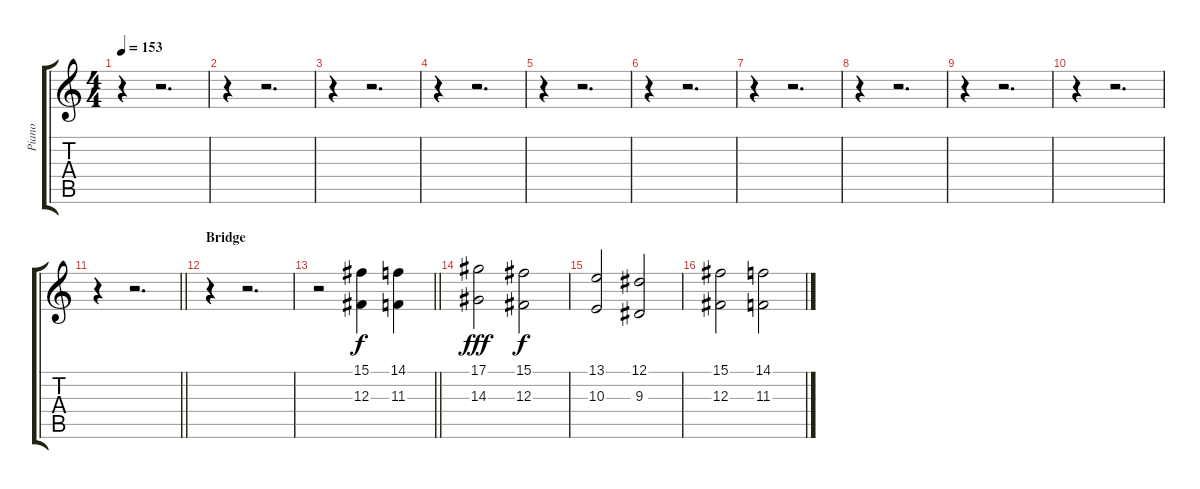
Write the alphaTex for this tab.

\track ("Piano" "Piano") {instrument acousticgrandpiano}
\staff {score tabs}
\tuning (Eb4 Bb3 Gb3 Db3 Ab2 Db2) {hide}
\ts (4 4)
\tempo 153
\clef g2
\ks c
r.4{dy f} r.2{d} |
r.4 r.2{d} |
r.4 r.2{d} |
r.4 r.2{d} |
r.4 r.2{d} |
r.4 r.2{d} |
r.4 r.2{d} |
r.4 r.2{d} |
r.4 r.2{d} |
r.4 r.2{d} |
\barLineRight lightlight
r.4 r.2{d} |
\section ("" "Bridge ")
r.4 r.2{d} |
\barLineRight lightlight
r.2 (15.1 12.3).4 (14.1 11.3).4 |
(17.1 14.3).2{dy fff} (15.1 12.3).2{dy f} |
(13.1 10.3).2 (12.1 9.3).2 |
(15.1 12.3).2 (14.1 11.3).2
